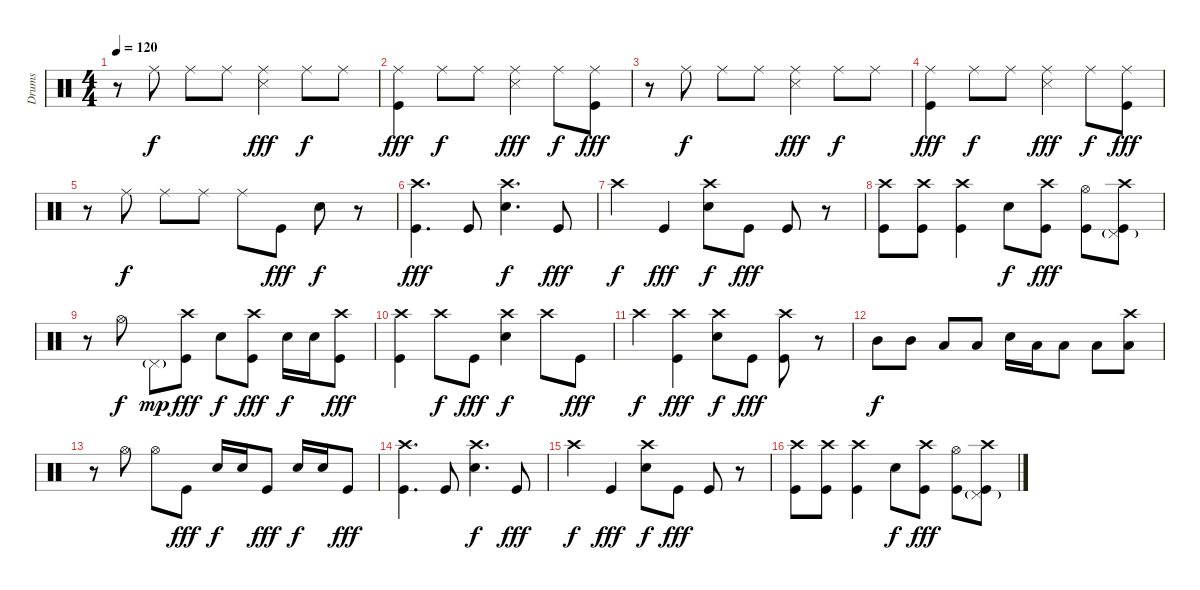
\track ("Drums" "Drums") {instrument percussion}
\staff {score}
\articulation defaults
\ts (4 4)
\tempo 120
\clef neutral
\ks c
r.8{dy fff} "Ride (middle)".8{dy f} "Ride (middle)".8 "Ride (middle)".8 ("Ride (middle)" "Snare (side stick) 3").4{dy fff} "Ride (middle)".8{dy f} "Ride (middle)".8 |
("Ride (middle)" "Kick (hit)").4{dy fff} "Ride (middle)".8{dy f} "Ride (middle)".8 ("Ride (middle)" "Snare (side stick) 3").4{dy fff} "Ride (middle)".8{dy f} ("Ride (middle)" "Kick (hit)").8{dy fff} |
r.8 "Ride (middle)".8{dy f} "Ride (middle)".8 "Ride (middle)".8 ("Ride (middle)" "Snare (side stick) 3").4{dy fff} "Ride (middle)".8{dy f} "Ride (middle)".8 |
("Ride (middle)" "Kick (hit)").4{dy fff} "Ride (middle)".8{dy f} "Ride (middle)".8 ("Ride (middle)" "Snare (side stick) 3").4{dy fff} "Ride (middle)".8{dy f} ("Ride (middle)" "Kick (hit)").8{dy fff} |
r.8 "Ride (middle)".8{dy f} "Ride (middle)".8 "Ride (middle)".8 "Ride (middle)".8 "Kick (hit)".8{dy fff} "Snare (hit) 2".8{dy f} r.8 |
("Crash high (hit)" "Kick (hit)").4{d dy fff} "Kick (hit)".8 ("Crash high (hit)" "Snare (hit) 2").4{d dy f} "Kick (hit)".8{dy fff} |
"Crash high (hit)".4{dy f} "Kick (hit)".4{dy fff} ("Crash high (hit)" "Snare (hit) 2").8{dy f} "Kick (hit)".8{dy fff} "Kick (hit)".8 r.8 |
("Crash high (hit)" "Kick (hit)").8 ("Crash high (hit)" "Kick (hit)").8 ("Crash high (hit)" "Kick (hit)").4 "Snare (hit) 2".8{dy f} ("Crash high (hit)" "Kick (hit)").8{dy fff} ("Hi-Hat (open)" "Kick (hit)").8 ("Crash high (hit)" "Pedal Hi-Hat (hit)"{g} "Kick (hit)").8 |
r.8 "Hi-Hat (open)".8{dy f} "Pedal Hi-Hat (hit)"{g}.8{dy mp} ("Crash high (hit)" "Kick (hit)").8{dy fff} "Snare (hit) 2".8{dy f} ("Crash high (hit)" "Kick (hit)").8{dy fff} "Snare (hit) 2".16{dy f} "Snare (hit) 2".16 ("Crash high (hit)" "Kick (hit)").8{dy fff} |
("Crash high (hit)" "Kick (hit)").4 "Crash high (hit)".8{dy f} "Kick (hit)".8{dy fff} ("Crash high (hit)" "Snare (hit) 2").4{dy f} "Crash high (hit)".8 "Kick (hit)".8{dy fff} |
"Crash high (hit)".4{dy f} ("Crash high (hit)" "Kick (hit)").4{dy fff} ("Crash high (hit)" "Snare (hit) 2").8{dy f} "Kick (hit)".8{dy fff} ("Crash high (hit)" "Kick (hit)").8 r.8 |
"Mid Tom (hit)".8{dy f} "Mid Tom (hit)".8 "Low Tom (hit)".8 "Low Floor Tom (hit)".8 "Snare (hit) 2".16 "Low Floor Tom (hit)".16 "Low Floor Tom (hit)".8 "Low Floor Tom (hit)".8 ("Crash high (hit)" "Low Floor Tom (hit)").8 |
r.8 "Hi-Hat (open)".8 "Hi-Hat (open)".8 "Kick (hit)".8{dy fff} "Snare (hit) 2".16{dy f} "Snare (hit) 2".16 "Kick (hit)".8{dy fff} "Snare (hit) 2".16{dy f} "Snare (hit) 2".16 "Kick (hit)".8{dy fff} |
("Crash high (hit)" "Kick (hit)").4{d} "Kick (hit)".8 ("Crash high (hit)" "Snare (hit) 2").4{d dy f} "Kick (hit)".8{dy fff} |
"Crash high (hit)".4{dy f} "Kick (hit)".4{dy fff} ("Crash high (hit)" "Snare (hit) 2").8{dy f} "Kick (hit)".8{dy fff} "Kick (hit)".8 r.8 |
("Crash high (hit)" "Kick (hit)").8 ("Crash high (hit)" "Kick (hit)").8 ("Crash high (hit)" "Kick (hit)").4 "Snare (hit) 2".8{dy f} ("Crash high (hit)" "Kick (hit)").8{dy fff} ("Hi-Hat (open)" "Kick (hit)").8 ("Crash high (hit)" "Pedal Hi-Hat (hit)"{g} "Kick (hit)").8
